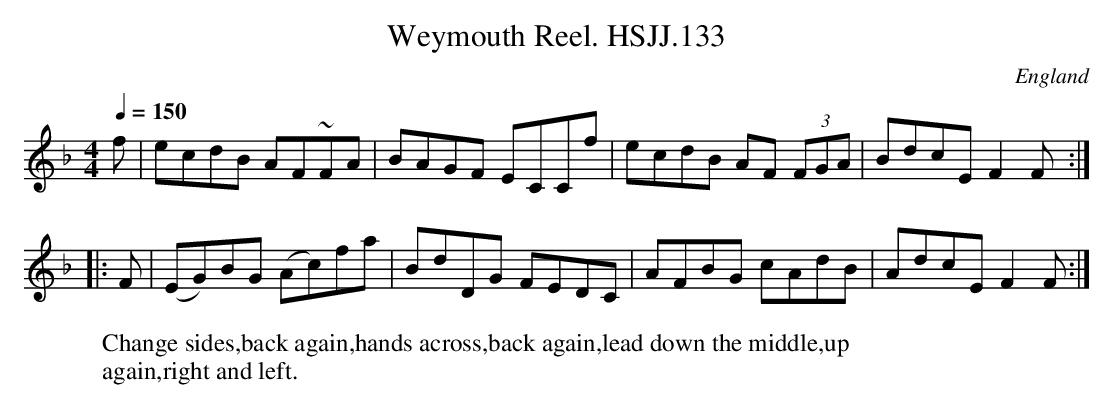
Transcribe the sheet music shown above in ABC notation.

X:1
T:Weymouth Reel. HSJJ.133
L:1/8
M:4/4
O:England
Q:1/4=150
W:Change sides,back again,hands across,back again,lead down the middle,up
W:again,right and left.
K:F
f|ecdB AF~FA|BAGF ECCf|ecdB AF (3FGA|BdcEF2F:|!
|:F|(EG)BG (Ac)fa|BdDG FEDC|AFBG cAdB|AdcEF2F:|
